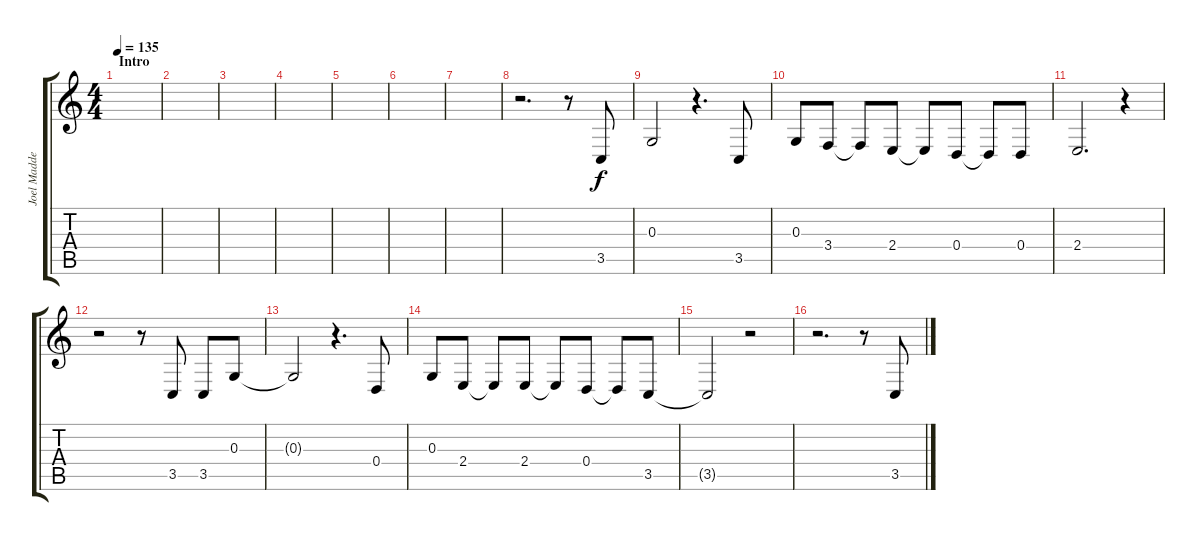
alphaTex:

\track ("Joel Madden - Vocals" "Joel Madde") {instrument violin}
\staff {score tabs}
\tuning (E4 B3 G3 D3 A2 E2) {hide}
\ts (4 4)
\section ("" "Intro")
\tempo 135
\clef g2
\ks c
|
|
|
|
|
|
|
r.2{d} r.8 3.5.8 |
0.3.2 r.4{d} 3.5.8 |
0.3.8 3.4.8 3.4{t}.8 2.4.8 2.4{t}.8 0.4.8 0.4{t}.8 0.4.8 |
2.4.2{d} r.4 |
r.2 r.8 3.5.8 3.5.8 0.3.8 |
0.3{t}.2 r.4{d} 0.4.8 |
0.3.8 2.4.8 2.4{t}.8 2.4.8 2.4{t}.8 0.4.8 0.4{t}.8 3.5.8 |
3.5{t}.2 r.2 |
r.2{d} r.8 3.5.8
